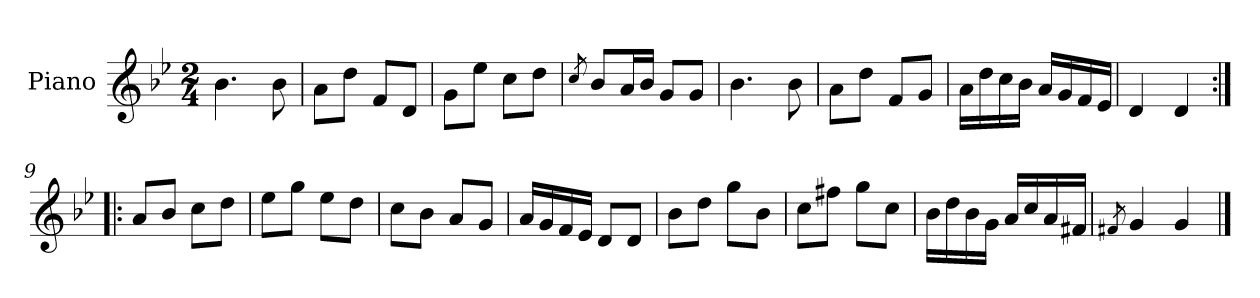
**kern
*part1
*staff1
*I"Piano
*I'Pno.
*clefG2
*k[b-e-]
*M2/4
=1
4.b-\
8b-\
=2
8a\L
8dd\J
8f/L
8d/J
=3
8g\L
8ee-\J
8cc\L
8dd\J
=4
8qcc/
8b-/L
16a/L
16b-/JJ
8g/L
8g/J
=5
4.b-\
8b-\
=6
8a\L
8dd\J
8f/L
8g/J
=7
16a\LL
16dd\
16cc\
16b-\JJ
16a/LL
16g/
16f/
16e-/JJ
=8
4d/
4d/
=9:|!|:
8a/L
8b-/J
8cc\L
8dd\J
=10
8ee-\L
8gg\J
8ee-\L
8dd\J
=11
8cc\L
8b-\J
8a/L
8g/J
=12
16a/LL
16g/
16f/
16e-/JJ
8d/L
8d/J
=13
8b-\L
8dd\J
8gg\L
8b-\J
=14
8cc\L
8ff#X\J
8gg\L
8cc\J
=15
16b-\LL
16dd\
16b-\
16g\JJ
16a/LL
16cc/
16a/
16f#X/JJ
=16
8qf#X/
4g/
4g/
==
*-
